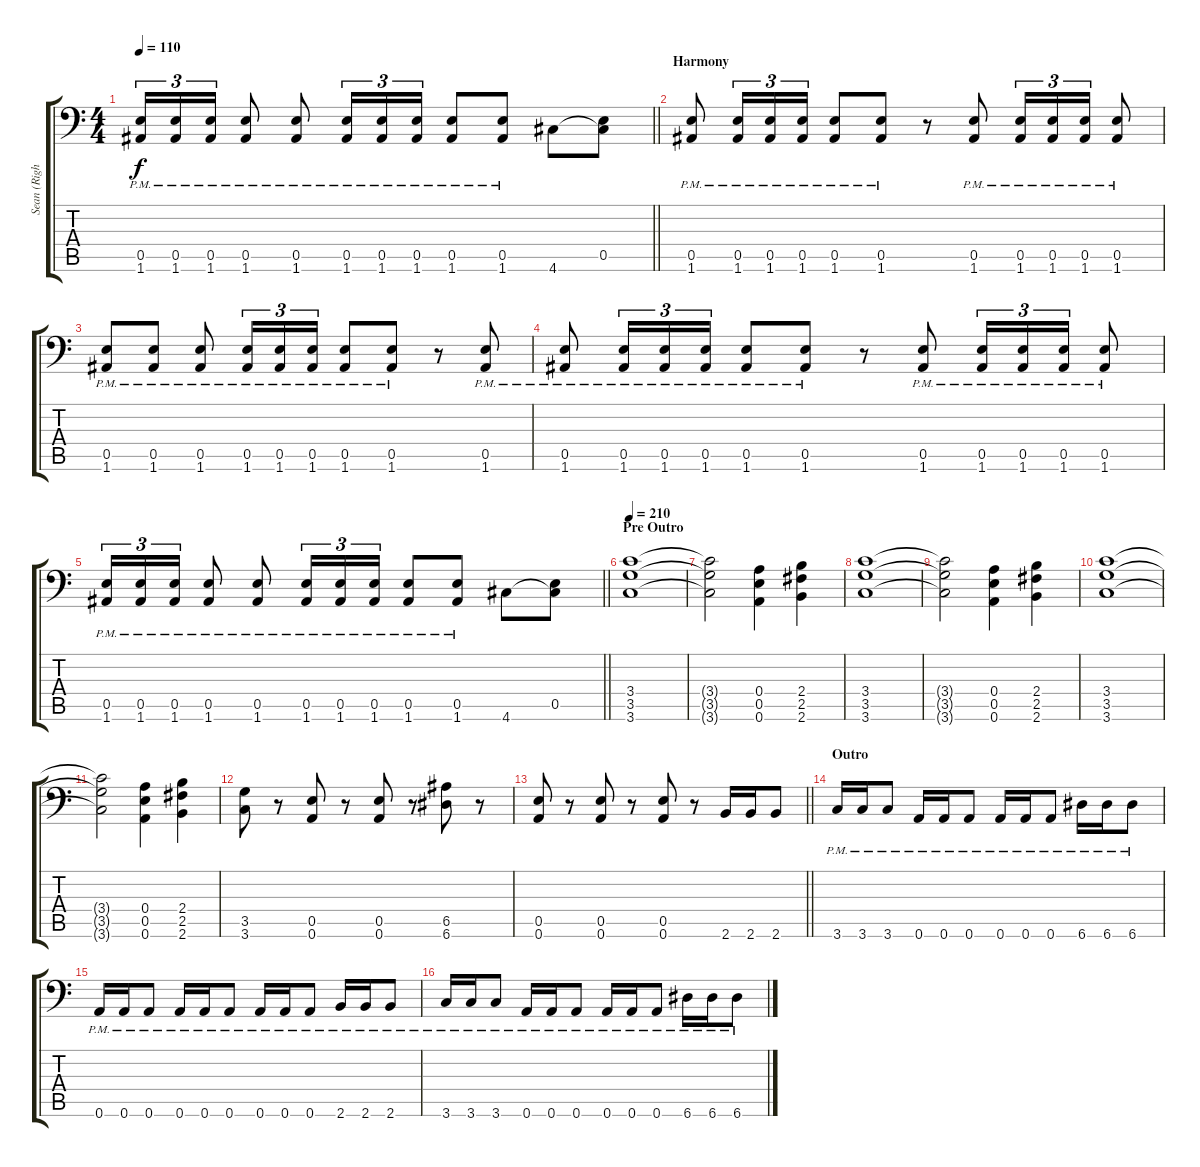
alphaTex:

\track ("Sean (Right)" "Sean (Righ") {instrument distortionguitar}
\staff {score tabs}
\tuning (B3 Gb3 D3 A2 E2 A1) {hide}
\ts (4 4)
\tempo 110
\clef f4
\barLineRight lightlight
\ks c
(0.5{pm} 1.6{pm}).16{tu (3 2) dy f} (0.5{pm} 1.6{pm}).16{tu (3 2)} (0.5{pm} 1.6{pm}).16{tu (3 2)} (0.5{pm} 1.6{pm}).8 (0.5{pm} 1.6{pm}).8 (0.5{pm} 1.6{pm}).16{tu (3 2)} (0.5{pm} 1.6{pm}).16{tu (3 2)} (0.5{pm} 1.6{pm}).16{tu (3 2)} (0.5{pm} 1.6{pm}).8 (0.5{pm} 1.6{pm}).8 4.6.8 (0.5 4.6{t}).8 |
\section ("" "Harmony")
(0.5{pm} 1.6{pm}).8 (0.5{pm} 1.6{pm}).16{tu (3 2)} (0.5{pm} 1.6{pm}).16{tu (3 2)} (0.5{pm} 1.6{pm}).16{tu (3 2)} (0.5{pm} 1.6{pm}).8 (0.5{pm} 1.6{pm}).8 r.8 (0.5{pm} 1.6{pm}).8 (0.5{pm} 1.6{pm}).16{tu (3 2)} (0.5{pm} 1.6{pm}).16{tu (3 2)} (0.5{pm} 1.6{pm}).16{tu (3 2)} (0.5{pm} 1.6{pm}).8 |
(0.5{pm} 1.6{pm}).8 (0.5{pm} 1.6{pm}).8 (0.5{pm} 1.6{pm}).8 (0.5{pm} 1.6{pm}).16{tu (3 2)} (0.5{pm} 1.6{pm}).16{tu (3 2)} (0.5{pm} 1.6{pm}).16{tu (3 2)} (0.5{pm} 1.6{pm}).8 (0.5{pm} 1.6{pm}).8 r.8 (0.5{pm} 1.6{pm}).8 |
(0.5{pm} 1.6{pm}).8 (0.5{pm} 1.6{pm}).16{tu (3 2)} (0.5{pm} 1.6{pm}).16{tu (3 2)} (0.5{pm} 1.6{pm}).16{tu (3 2)} (0.5{pm} 1.6{pm}).8 (0.5{pm} 1.6{pm}).8 r.8 (0.5{pm} 1.6{pm}).8 (0.5{pm} 1.6{pm}).16{tu (3 2)} (0.5{pm} 1.6{pm}).16{tu (3 2)} (0.5{pm} 1.6{pm}).16{tu (3 2)} (0.5{pm} 1.6{pm}).8 |
\barLineRight lightlight
(0.5{pm} 1.6{pm}).16{tu (3 2)} (0.5{pm} 1.6{pm}).16{tu (3 2)} (0.5{pm} 1.6{pm}).16{tu (3 2)} (0.5{pm} 1.6{pm}).8 (0.5{pm} 1.6{pm}).8 (0.5{pm} 1.6{pm}).16{tu (3 2)} (0.5{pm} 1.6{pm}).16{tu (3 2)} (0.5{pm} 1.6{pm}).16{tu (3 2)} (0.5{pm} 1.6{pm}).8 (0.5{pm} 1.6{pm}).8 4.6.8 (0.5 4.6{t}).8 |
\section ("" "Pre Outro")
\tempo 210
(3.4 3.5 3.6).1 |
(3.4{t} 3.5{t} 3.6{t}).2 (0.4 0.5 0.6).4 (2.4 2.5 2.6).4 |
(3.4 3.5 3.6).1 |
(3.4{t} 3.5{t} 3.6{t}).2 (0.4 0.5 0.6).4 (2.4 2.5 2.6).4 |
(3.4 3.5 3.6).1 |
(3.4{t} 3.5{t} 3.6{t}).2 (0.4 0.5 0.6).4 (2.4 2.5 2.6).4 |
(3.5 3.6).8 r.8 (0.5 0.6).8 r.8 (0.5 0.6).8 r.8 (6.5 6.6).8 r.8 |
\barLineRight lightlight
(0.5 0.6).8 r.8 (0.5 0.6).8 r.8 (0.5 0.6).8 r.8 2.6.16 2.6.16 2.6.8 |
\section ("" "Outro")
3.6{pm}.16 3.6{pm}.16 3.6{pm}.8 0.6{pm}.16 0.6{pm}.16 0.6{pm}.8 0.6{pm}.16 0.6{pm}.16 0.6{pm}.8 6.6{pm}.16 6.6{pm}.16 6.6{pm}.8 |
0.6{pm}.16 0.6{pm}.16 0.6{pm}.8 0.6{pm}.16 0.6{pm}.16 0.6{pm}.8 0.6{pm}.16 0.6{pm}.16 0.6{pm}.8 2.6{pm}.16 2.6{pm}.16 2.6{pm}.8 |
3.6{pm}.16 3.6{pm}.16 3.6{pm}.8 0.6{pm}.16 0.6{pm}.16 0.6{pm}.8 0.6{pm}.16 0.6{pm}.16 0.6{pm}.8 6.6{pm}.16 6.6{pm}.16 6.6{pm}.8
